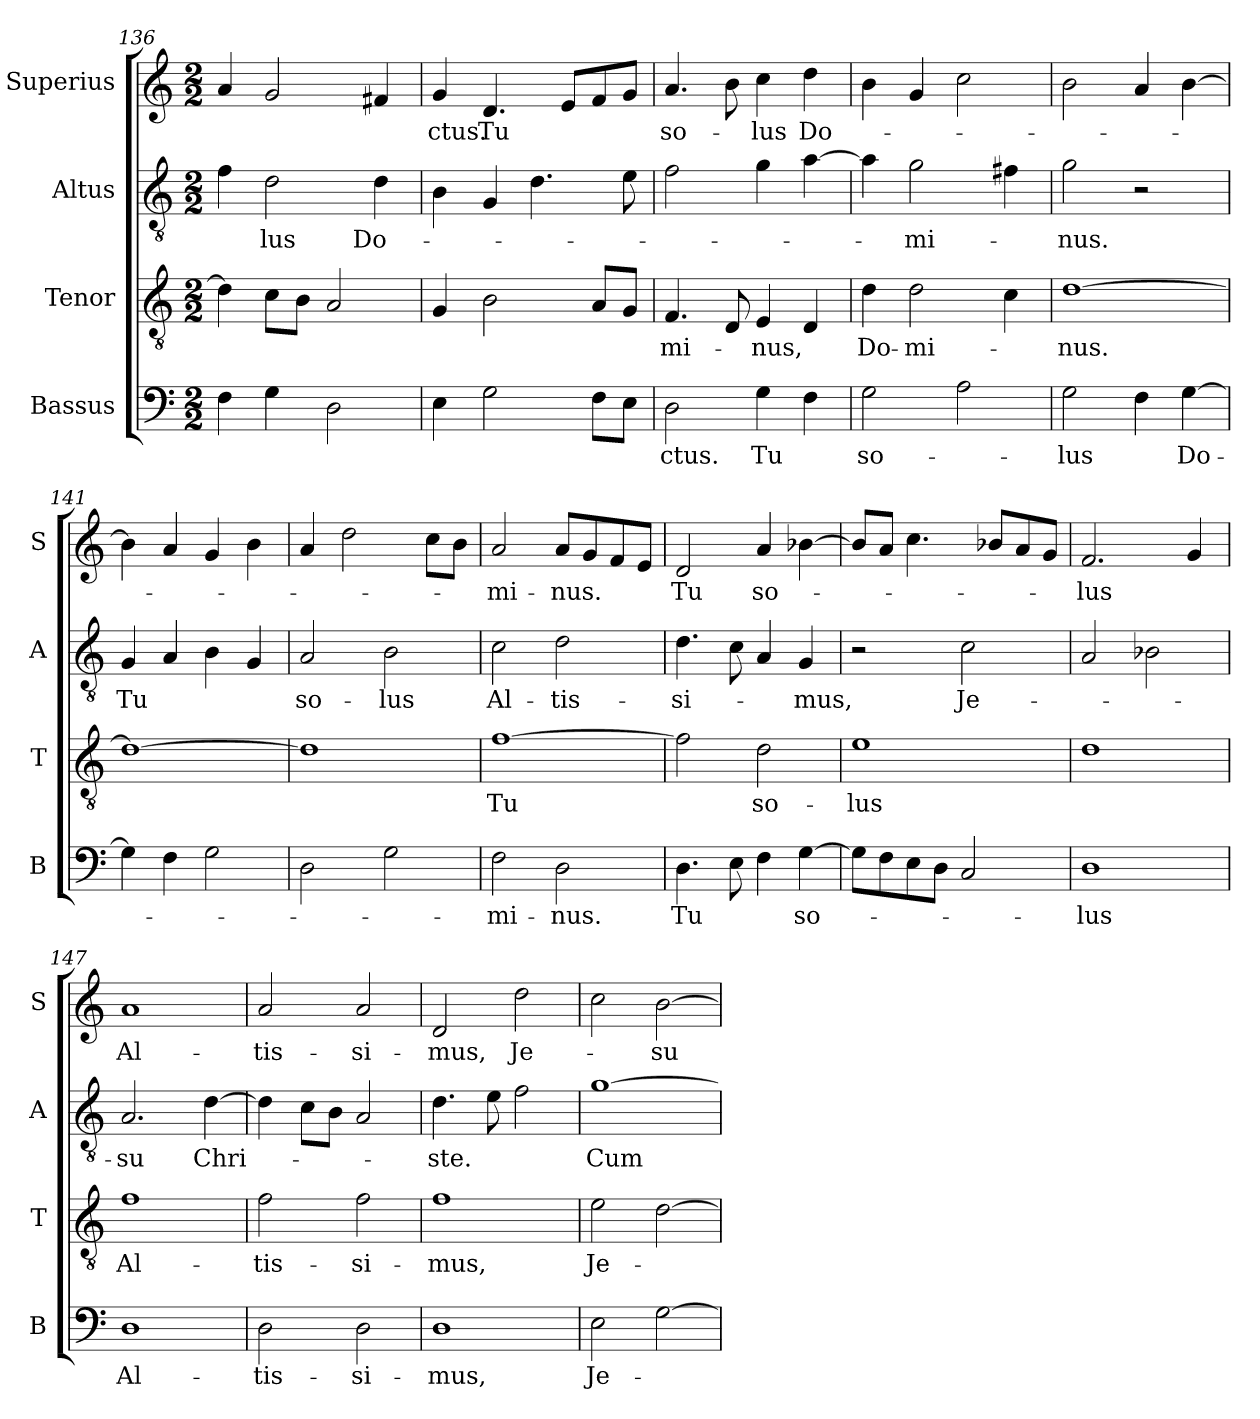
**kern	**text	**kern	**text	**kern	**text	**kern	**text
*part4	*part4	*part3	*part3	*part2	*part2	*part1	*part1
*staff4	*staff4	*staff3	*staff3	*staff2	*staff2	*staff1	*staff1
*I"Bassus	*	*I"Tenor	*	*I"Altus	*	*I"Superius	*
*I'B	*	*I'T	*	*I'A	*	*I'S	*
*clefF4	*	*clefGv2	*	*clefGv2	*	*clefG2	*
*k[]	*	*k[]	*	*k[]	*	*k[]	*
*M2/2	*	*M2/2	*	*M2/2	*	*M2/2	*
=136	=136	=136	=136	=136	=136	=136	=136
4F	.	4d]	.	4f	.	4a	.
!	!	!	!	!	!LO:LY:i	!	!
4G	.	8cL	.	2d	-lus	2g	.
.	.	8BJ	.	.	.	.	.
2D	.	2A	.	.	.	.	.
.	.	.	.	4d	Do-	4f#X	.
=137	=137	=137	=137	=137	=137	=137	=137
4E	.	4G	.	4B	.	4g	-ctus.
2G	.	2B	.	4G	.	4.d	Tu
.	.	.	.	4.d	.	.	.
.	.	.	.	.	.	8eL	.
8FL	.	8AL	.	.	.	8f	.
8EJ	.	8GJ	.	8e	.	8gJ	.
=138	=138	=138	=138	=138	=138	=138	=138
!	!	!	!LO:LY:i	!	!	!	!
2D	-ctus.	4.F	-mi-	2f	.	4.a	so-
.	.	8D	.	.	.	8b	.
!	!	!	!LO:LY:i	!	!	!	!
4G	Tu	4E	-nus,	4g	.	4cc	-lus
4F	.	4D	.	[4a	.	4dd	Do-
=139	=139	=139	=139	=139	=139	=139	=139
!	!	!	!LO:LY:i	!	!	!	!
2G	so-	4d	Do-	4a]	.	4b	.
!	!	!	!LO:LY:i	!	!	!	!
.	.	2d	-mi-	2g	-mi-	4g	.
2A	.	.	.	.	.	2cc	.
.	.	4c	.	4f#X	.	.	.
=140	=140	=140	=140	=140	=140	=140	=140
!	!	!	!LO:LY:i	!	!	!	!
2G	-lus	[1d	-nus.	2g	-nus.	2b	.
4F	.	.	.	2r	.	4a	.
[4G	Do-	.	.	.	.	[4b	.
=141	=141	=141	=141	=141	=141	=141	=141
4G]	.	1d_	.	4G	Tu	4b]	.
4F	.	.	.	4A	.	4a	.
2G	.	.	.	4B	.	4g	.
.	.	.	.	4G	.	4b	.
=142	=142	=142	=142	=142	=142	=142	=142
2D	.	1d]	.	2A	so-	4a	.
.	.	.	.	.	.	2dd	.
2G	.	.	.	2B	-lus	.	.
.	.	.	.	.	.	8ccL	.
.	.	.	.	.	.	8bJ	.
=143	=143	=143	=143	=143	=143	=143	=143
!	!	!	!LO:LY:i	!	!	!	!
2F	-mi-	[1f	Tu	2c	Al-	2a	-mi-
2D	-nus.	.	.	2d	-tis-	8aL	-nus.
.	.	.	.	.	.	8g	.
.	.	.	.	.	.	8f	.
.	.	.	.	.	.	8eJ	.
=144	=144	=144	=144	=144	=144	=144	=144
4.D	Tu	2f]	.	4.d	-si-	2d	Tu
8E	.	.	.	8c	.	.	.
!	!	!	!LO:LY:i	!	!	!	!
4F	.	2d	so-	4A	.	4a	so-
[4G	so-	.	.	4G	-mus,	[4b-i	.
=145	=145	=145	=145	=145	=145	=145	=145
!	!	!	!LO:LY:i	!	!	!	!
8GL]	.	1e	-lus	2r	.	8b-L]	.
8F	.	.	.	.	.	8aJ	.
8E	.	.	.	.	.	4.cc	.
8DJ	.	.	.	.	.	.	.
2C	.	.	.	2c	Je-	.	.
.	.	.	.	.	.	8b-iL	.
.	.	.	.	.	.	8a	.
.	.	.	.	.	.	8gJ	.
=146	=146	=146	=146	=146	=146	=146	=146
1D	-lus	1d	.	2A	.	2.f	-lus
.	.	.	.	2B-i	.	.	.
.	.	.	.	.	.	4g	.
=147	=147	=147	=147	=147	=147	=147	=147
1D	Al-	1f	Al-	2.A	-su	1a	Al-
.	.	.	.	[4d	Chri-	.	.
=148	=148	=148	=148	=148	=148	=148	=148
2D	-tis-	2f	-tis-	4d]	.	2a	-tis-
.	.	.	.	8cL	.	.	.
.	.	.	.	8BJ	.	.	.
2D	-si-	2f	-si-	2A	.	2a	-si-
=149	=149	=149	=149	=149	=149	=149	=149
1D	-mus,	1f	-mus,	4.d	-ste.	2d	-mus,
.	.	.	.	8e	.	.	.
.	.	.	.	2f	.	2dd	Je-
=150	=150	=150	=150	=150	=150	=150	=150
2E	Je-	2e	Je-	[1g	Cum	2cc	.
[2G	.	[2d	.	.	.	[2b	-su
=	=	=	=	=	=	=	=
*-	*-	*-	*-	*-	*-	*-	*-
